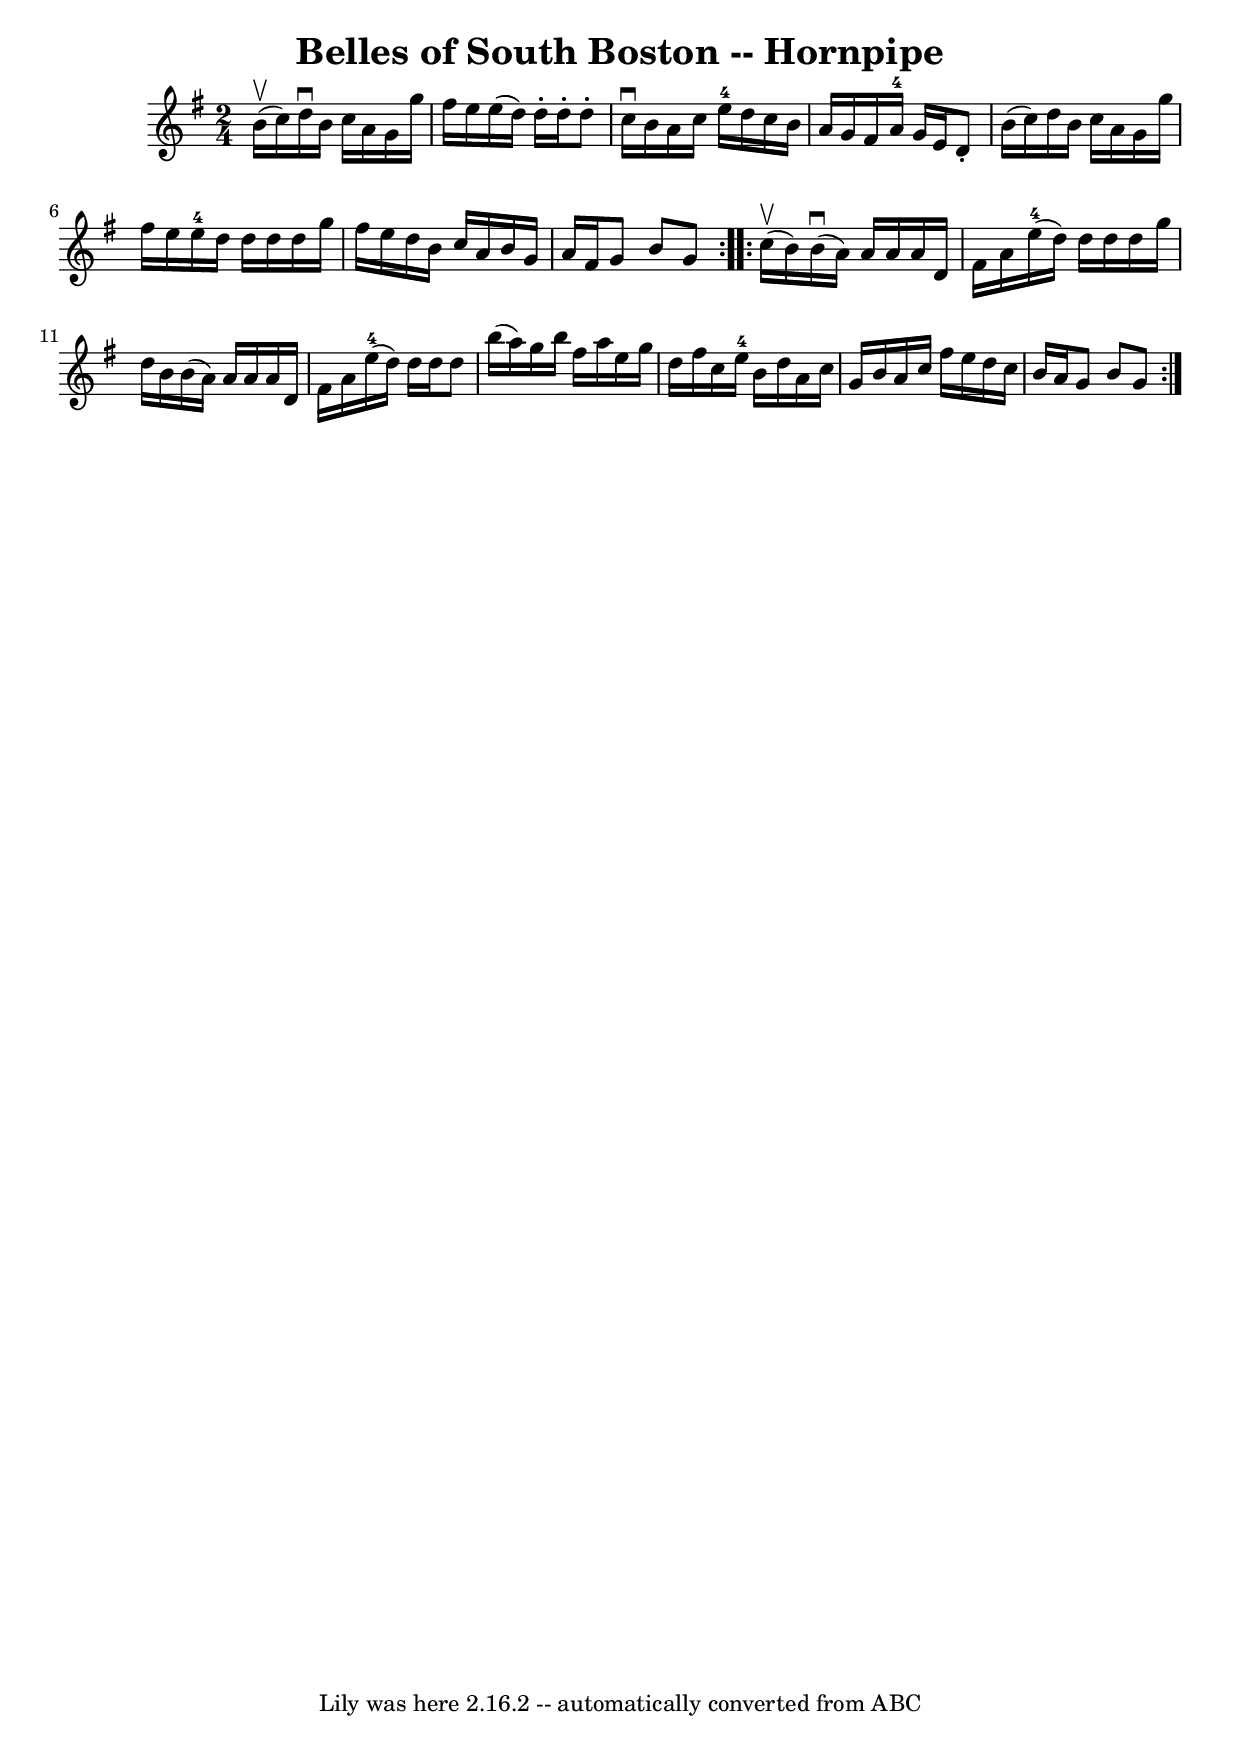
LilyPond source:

\version "2.16.2"
\include "Mammoth.ily"
\header {
  %% book = "Cole's 1000 Fiddle Tunes"
  crossRefNumber = "1"
  footnotes = ""
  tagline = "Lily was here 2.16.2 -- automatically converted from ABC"
  title = "Belles of South Boston -- Hornpipe"

}
voicedefault =  {



  \repeat volta 2 {

    \time 2/4 
    \key g \major b'16 (^\upbow c''16) |
    d''16 
    ^\downbow b'16 c''16 a'16 g'16 g''16 fis''16 e''16  
    |
    e''16 (d''16) d''16 -. d''16 -. d''8 -. c''16 
    ^\downbow b'16  |
    a'16 c''16 e''16-4 d''16 c''16    
    b'16 a'16 g'16  |
    fis'16 a'16-4 g'16 e'16 d'8 -.   
    b'16 (c''16) |
    d''16 b'16 c''16 a'16 g'16 g''16 
    fis''16 e''16  |
    e''16-4 d''16 d''16 d''16 d''16   
    g''16 fis''16 e''16  |
    d''16 b'16 c''16 a'16 b'16   
    g'16 a'16 fis'16  |
    g'8 b'8 g'8  
  }     
  \repeat volta 2 {
    
    c''16 (^\upbow b'16) |
    b'16 (^\downbow a'16) a'16    
    a'16 a'16 d'16 fis'16 a'16  |
    e''16-4(d''16)   
    d''16 d''16 d''16 g''16 d''16 b'16  |
    b'16 (a'16) 
    a'16 a'16 a'16 d'16 fis'16 a'16  |
    e''16-4(
    d''16) d''16 d''16 d''8 b''16 (a''16) |
    g''16    
    b''16 fis''16 a''16 e''16 g''16 d''16 fis''16  |
    
    c''16 e''16-4 b'16 d''16 a'16 c''16 g'16 b'16  |
    
    a'16 c''16 fis''16 e''16 d''16 c''16 b'16 a'16  |
    
    g'8 b'8 g'8  
  }   

}

\score{
  <<

    \context Staff="default"
    {
      \voicedefault 
      
    }

  >>
  \layout {
    
  }
  \midi {
  }

}
